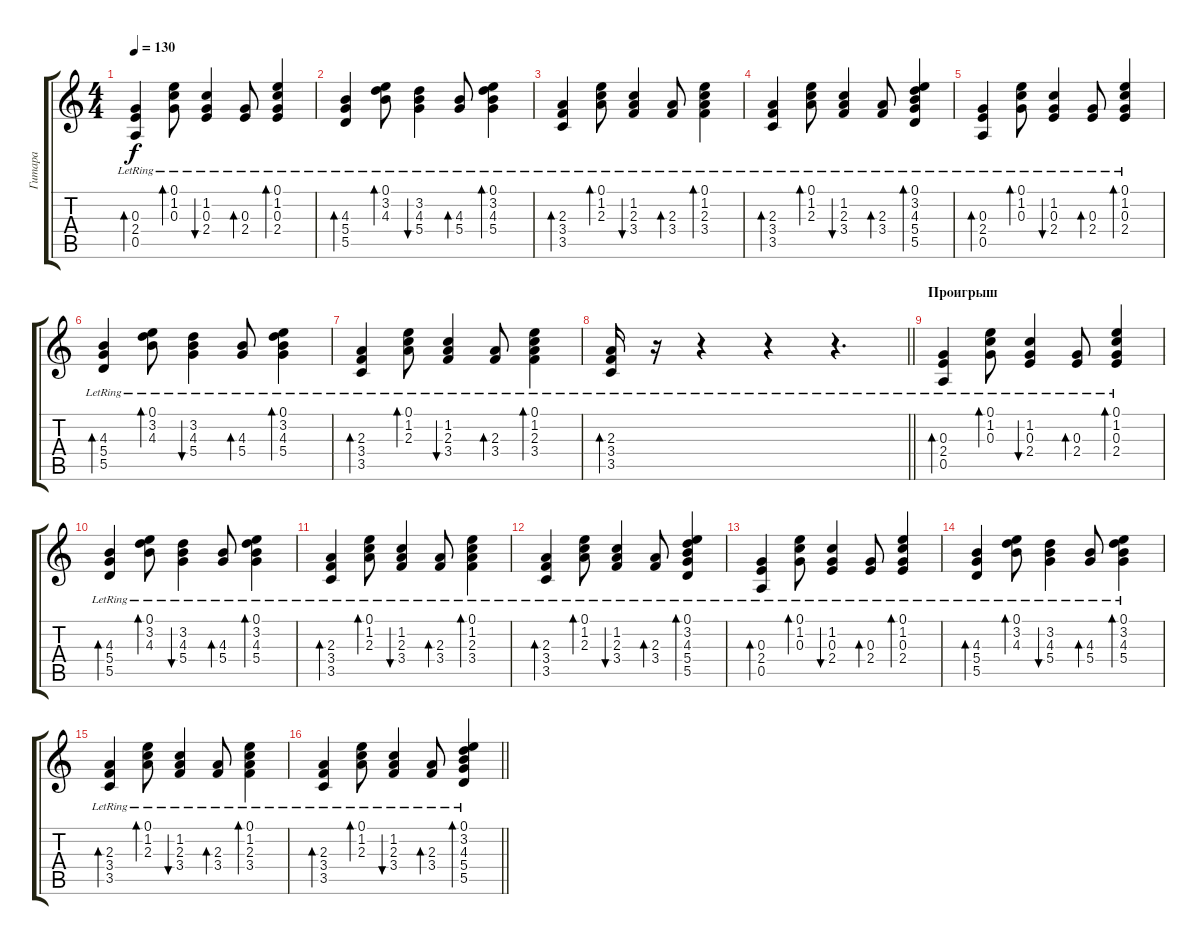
\track ("Гитара" "Гитара") {instrument acousticguitarsteel}
\staff {score tabs}
\tuning (E4 B3 G3 D3 A2 D2) {hide}
\ts (4 4)
\tempo 130
\clef g2
\ks c
(0.3{lr} 2.4{lr} 0.5{lr}).4{bd 120 dy f} (0.1{lr} 1.2{lr} 0.3{lr}).8{bd 120} (1.2{lr} 0.3{lr} 2.4{lr}).4{bu 120} (0.3{lr} 2.4{lr}).8{bd 60} (0.1{lr} 1.2{lr} 0.3{lr} 2.4{lr}).4{bd 120} |
(4.3{lr} 5.4{lr} 5.5{lr}).4{bd 60} (0.1{lr} 3.2{lr} 4.3{lr}).8{bd 60} (3.2{lr} 4.3{lr} 5.4{lr}).4{bu 60} (4.3{lr} 5.4{lr}).8{bd 60} (0.1{lr} 3.2{lr} 4.3{lr} 5.4{lr}).4{bd 60} |
(2.3{lr} 3.4{lr} 3.5{lr}).4{bd 60} (0.1{lr} 1.2{lr} 2.3{lr}).8{bd 60} (1.2{lr} 2.3{lr} 3.4{lr}).4{bu 60} (2.3{lr} 3.4{lr}).8{bd 60} (0.1{lr} 1.2{lr} 2.3{lr} 3.4{lr}).4{bd 60} |
(2.3{lr} 3.4{lr} 3.5{lr}).4{bd 60} (0.1{lr} 1.2{lr} 2.3{lr}).8{bd 60} (1.2{lr} 2.3{lr} 3.4{lr}).4{bu 60} (2.3{lr} 3.4{lr}).8{bd 60} (0.1{lr} 3.2{lr} 4.3{lr} 5.4{lr} 5.5).4{bd 60} |
(0.3{lr} 2.4{lr} 0.5{lr}).4{bd 120} (0.1{lr} 1.2{lr} 0.3{lr}).8{bd 120} (1.2{lr} 0.3{lr} 2.4{lr}).4{bu 120} (0.3{lr} 2.4{lr}).8{bd 60} (0.1{lr} 1.2{lr} 0.3{lr} 2.4{lr}).4{bd 120} |
(4.3{lr} 5.4{lr} 5.5{lr}).4{bd 60} (0.1{lr} 3.2{lr} 4.3{lr}).8{bd 60} (3.2{lr} 4.3{lr} 5.4{lr}).4{bu 60} (4.3{lr} 5.4{lr}).8{bd 60} (0.1{lr} 3.2{lr} 4.3{lr} 5.4{lr}).4{bd 60} |
(2.3{lr} 3.4{lr} 3.5{lr}).4{bd 60} (0.1{lr} 1.2{lr} 2.3{lr}).8{bd 60} (1.2{lr} 2.3{lr} 3.4{lr}).4{bu 60} (2.3{lr} 3.4{lr}).8{bd 60} (0.1{lr} 1.2{lr} 2.3{lr} 3.4{lr}).4{bd 60} |
\barLineRight lightlight
(2.3{lr} 3.4{lr} 3.5{lr}).16{bd 60} r.16 r.4 r.4 r.4{d} |
\section ("" "Проигрыш")
(0.3{lr} 2.4{lr} 0.5{lr}).4{bd 120} (0.1{lr} 1.2{lr} 0.3{lr}).8{bd 120} (1.2{lr} 0.3{lr} 2.4{lr}).4{bu 120} (0.3{lr} 2.4{lr}).8{bd 60} (0.1{lr} 1.2{lr} 0.3{lr} 2.4{lr}).4{bd 120} |
(4.3{lr} 5.4{lr} 5.5{lr}).4{bd 60} (0.1{lr} 3.2{lr} 4.3{lr}).8{bd 60} (3.2{lr} 4.3{lr} 5.4{lr}).4{bu 60} (4.3{lr} 5.4{lr}).8{bd 60} (0.1{lr} 3.2{lr} 4.3{lr} 5.4{lr}).4{bd 60} |
(2.3{lr} 3.4{lr} 3.5{lr}).4{bd 60} (0.1{lr} 1.2{lr} 2.3{lr}).8{bd 60} (1.2{lr} 2.3{lr} 3.4{lr}).4{bu 60} (2.3{lr} 3.4{lr}).8{bd 60} (0.1{lr} 1.2{lr} 2.3{lr} 3.4{lr}).4{bd 60} |
(2.3{lr} 3.4{lr} 3.5{lr}).4{bd 60} (0.1{lr} 1.2{lr} 2.3{lr}).8{bd 60} (1.2{lr} 2.3{lr} 3.4{lr}).4{bu 60} (2.3{lr} 3.4{lr}).8{bd 60} (0.1{lr} 3.2{lr} 4.3{lr} 5.4{lr} 5.5).4{bd 60} |
(0.3{lr} 2.4{lr} 0.5{lr}).4{bd 120} (0.1{lr} 1.2{lr} 0.3{lr}).8{bd 120} (1.2{lr} 0.3{lr} 2.4{lr}).4{bu 120} (0.3{lr} 2.4{lr}).8{bd 60} (0.1{lr} 1.2{lr} 0.3{lr} 2.4{lr}).4{bd 120} |
(4.3{lr} 5.4{lr} 5.5{lr}).4{bd 60} (0.1{lr} 3.2{lr} 4.3{lr}).8{bd 60} (3.2{lr} 4.3{lr} 5.4{lr}).4{bu 60} (4.3{lr} 5.4{lr}).8{bd 60} (0.1{lr} 3.2{lr} 4.3{lr} 5.4{lr}).4{bd 60} |
(2.3{lr} 3.4{lr} 3.5{lr}).4{bd 60} (0.1{lr} 1.2{lr} 2.3{lr}).8{bd 60} (1.2{lr} 2.3{lr} 3.4{lr}).4{bu 60} (2.3{lr} 3.4{lr}).8{bd 60} (0.1{lr} 1.2{lr} 2.3{lr} 3.4{lr}).4{bd 60} |
\barLineRight lightlight
(2.3{lr} 3.4{lr} 3.5{lr}).4{bd 60} (0.1{lr} 1.2{lr} 2.3{lr}).8{bd 60} (1.2{lr} 2.3{lr} 3.4{lr}).4{bu 60} (2.3{lr} 3.4{lr}).8{bd 60} (0.1{lr} 3.2{lr} 4.3{lr} 5.4{lr} 5.5).4{bd 60}
